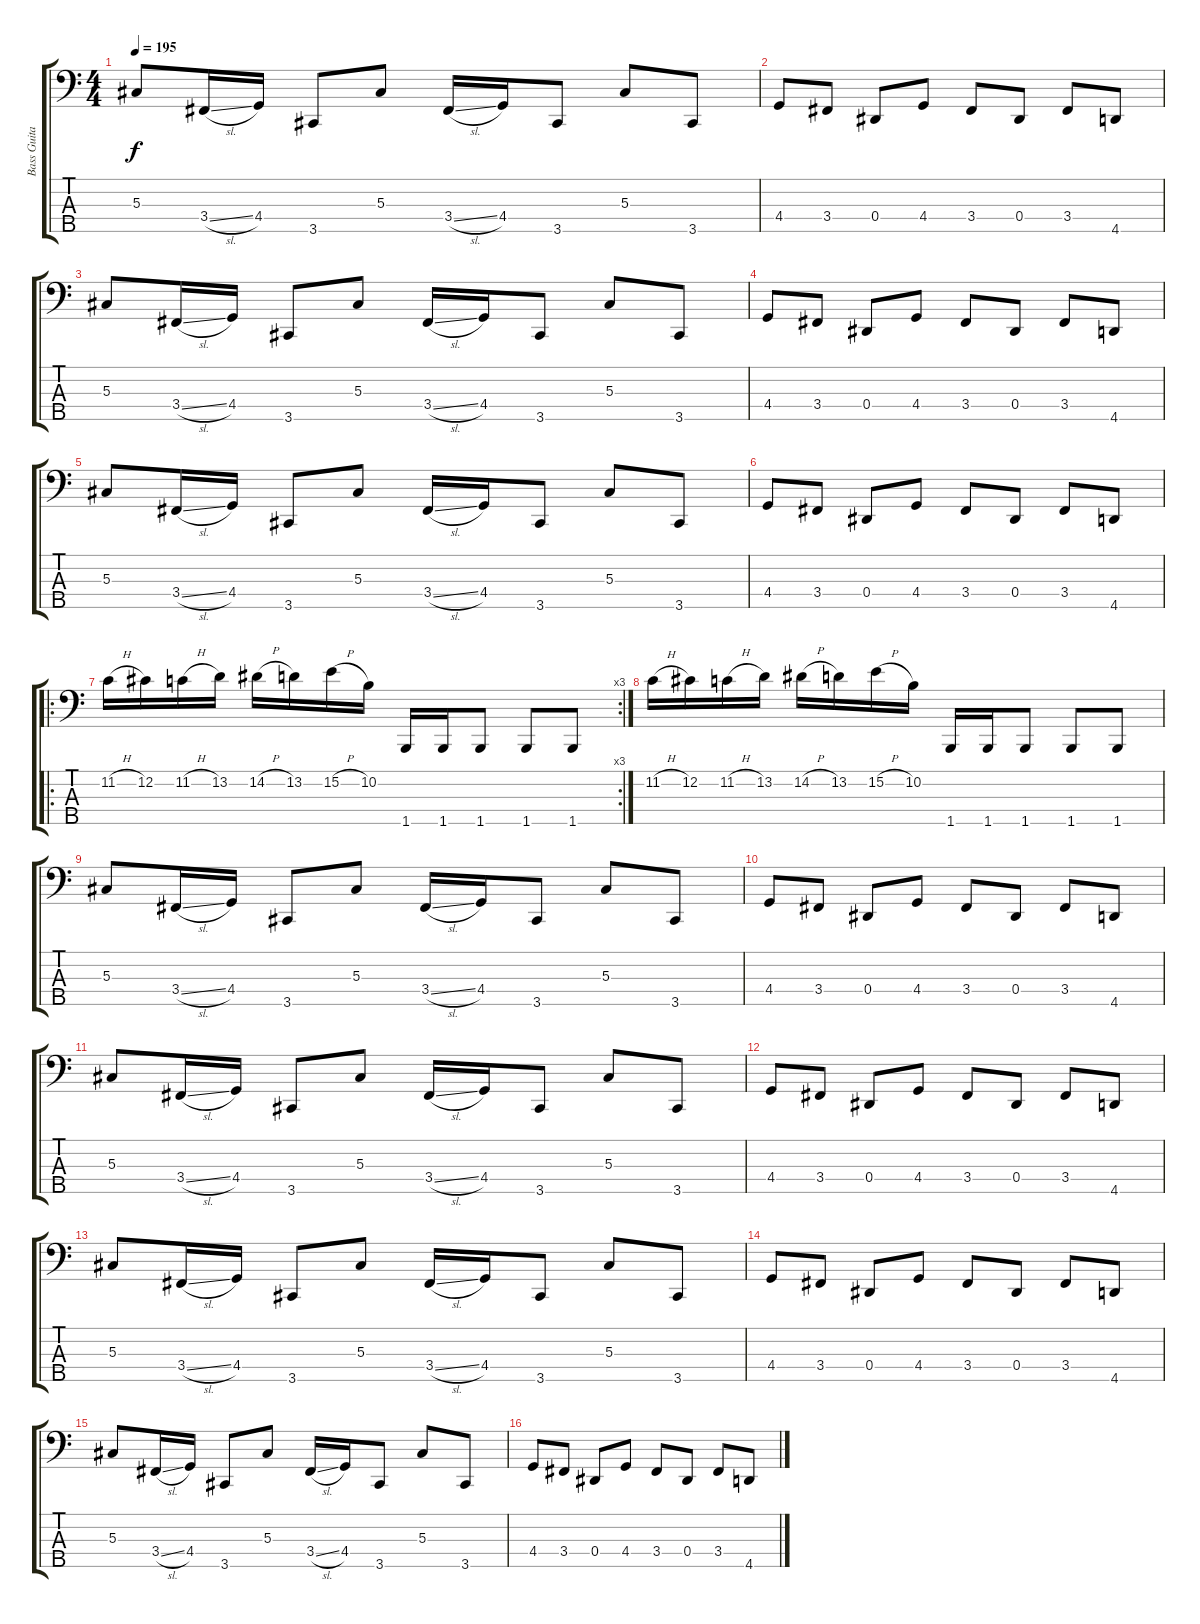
\track ("Bass Guitar" "Bass Guita") {instrument electricbassfinger}
\staff {score tabs}
\tuning (Gb2 Db2 Ab1 Eb1 Bb0) {hide}
\ts (4 4)
\tempo 195
\clef f4
\ks c
5.3.8{dy f} 3.4{sl}.16 4.4.16 3.5.8 5.3.8 3.4{sl}.16 4.4.16 3.5.8 5.3.8 3.5.8 |
4.4.8 3.4.8 0.4.8 4.4.8 3.4.8 0.4.8 3.4.8 4.5.8 |
5.3.8 3.4{sl}.16 4.4.16 3.5.8 5.3.8 3.4{sl}.16 4.4.16 3.5.8 5.3.8 3.5.8 |
4.4.8 3.4.8 0.4.8 4.4.8 3.4.8 0.4.8 3.4.8 4.5.8 |
5.3.8 3.4{sl}.16 4.4.16 3.5.8 5.3.8 3.4{sl}.16 4.4.16 3.5.8 5.3.8 3.5.8 |
4.4.8 3.4.8 0.4.8 4.4.8 3.4.8 0.4.8 3.4.8 4.5.8 |
\ro
\rc 3
11.2{h}.16 12.2.16 11.2{h}.16 13.2.16 14.2{h}.16 13.2.16 15.2{h}.16 10.2.16 1.5.16 1.5.16 1.5.8 1.5.8 1.5.8 |
11.2{h}.16 12.2.16 11.2{h}.16 13.2.16 14.2{h}.16 13.2.16 15.2{h}.16 10.2.16 1.5.16 1.5.16 1.5.8 1.5.8 1.5.8 |
5.3.8 3.4{sl}.16 4.4.16 3.5.8 5.3.8 3.4{sl}.16 4.4.16 3.5.8 5.3.8 3.5.8 |
4.4.8 3.4.8 0.4.8 4.4.8 3.4.8 0.4.8 3.4.8 4.5.8 |
5.3.8 3.4{sl}.16 4.4.16 3.5.8 5.3.8 3.4{sl}.16 4.4.16 3.5.8 5.3.8 3.5.8 |
4.4.8 3.4.8 0.4.8 4.4.8 3.4.8 0.4.8 3.4.8 4.5.8 |
5.3.8 3.4{sl}.16 4.4.16 3.5.8 5.3.8 3.4{sl}.16 4.4.16 3.5.8 5.3.8 3.5.8 |
4.4.8 3.4.8 0.4.8 4.4.8 3.4.8 0.4.8 3.4.8 4.5.8 |
5.3.8 3.4{sl}.16 4.4.16 3.5.8 5.3.8 3.4{sl}.16 4.4.16 3.5.8 5.3.8 3.5.8 |
4.4.8 3.4.8 0.4.8 4.4.8 3.4.8 0.4.8 3.4.8 4.5.8
